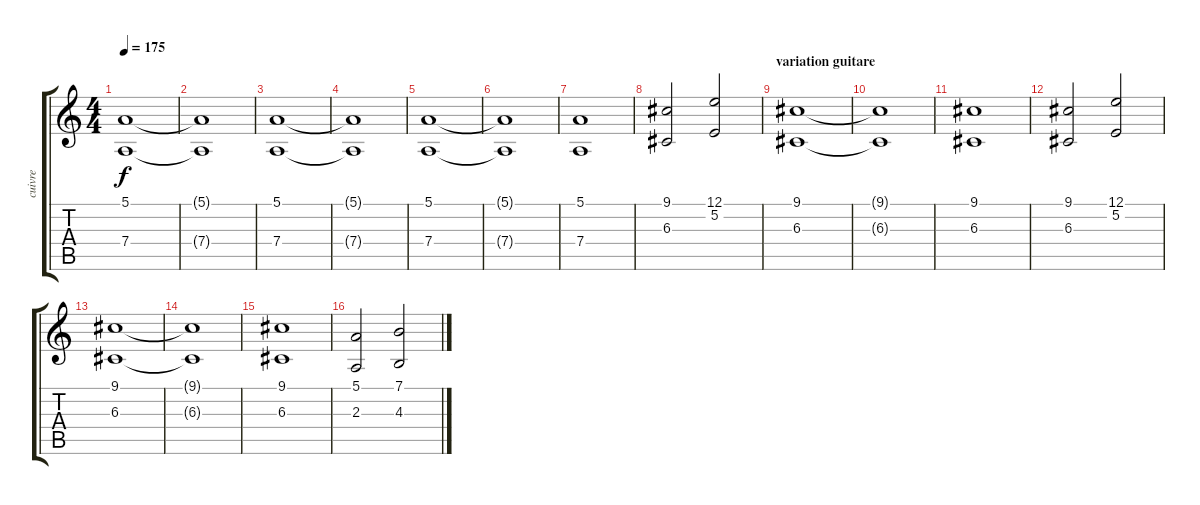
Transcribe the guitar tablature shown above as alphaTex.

\track ("cuivre" "cuivre") {instrument trombone}
\staff {score tabs}
\tuning (E4 B3 G3 D3 A2 E2) {hide}
\ts (4 4)
\tempo 175
\clef g2
\ks c
(5.1 7.4).1{dy f} |
(5.1{t} 7.4{t}).1 |
(5.1 7.4).1 |
(5.1{t} 7.4{t}).1 |
(5.1 7.4).1 |
(5.1{t} 7.4{t}).1 |
(5.1 7.4).1 |
(9.1 6.3).2 (12.1 5.2).2 |
\section ("" "variation guitare")
(9.1 6.3).1 |
(9.1{t} 6.3{t}).1 |
(9.1 6.3).1 |
(9.1 6.3).2 (12.1 5.2).2 |
(9.1 6.3).1 |
(9.1{t} 6.3{t}).1 |
(9.1 6.3).1 |
(5.1 2.3).2 (7.1 4.3).2
